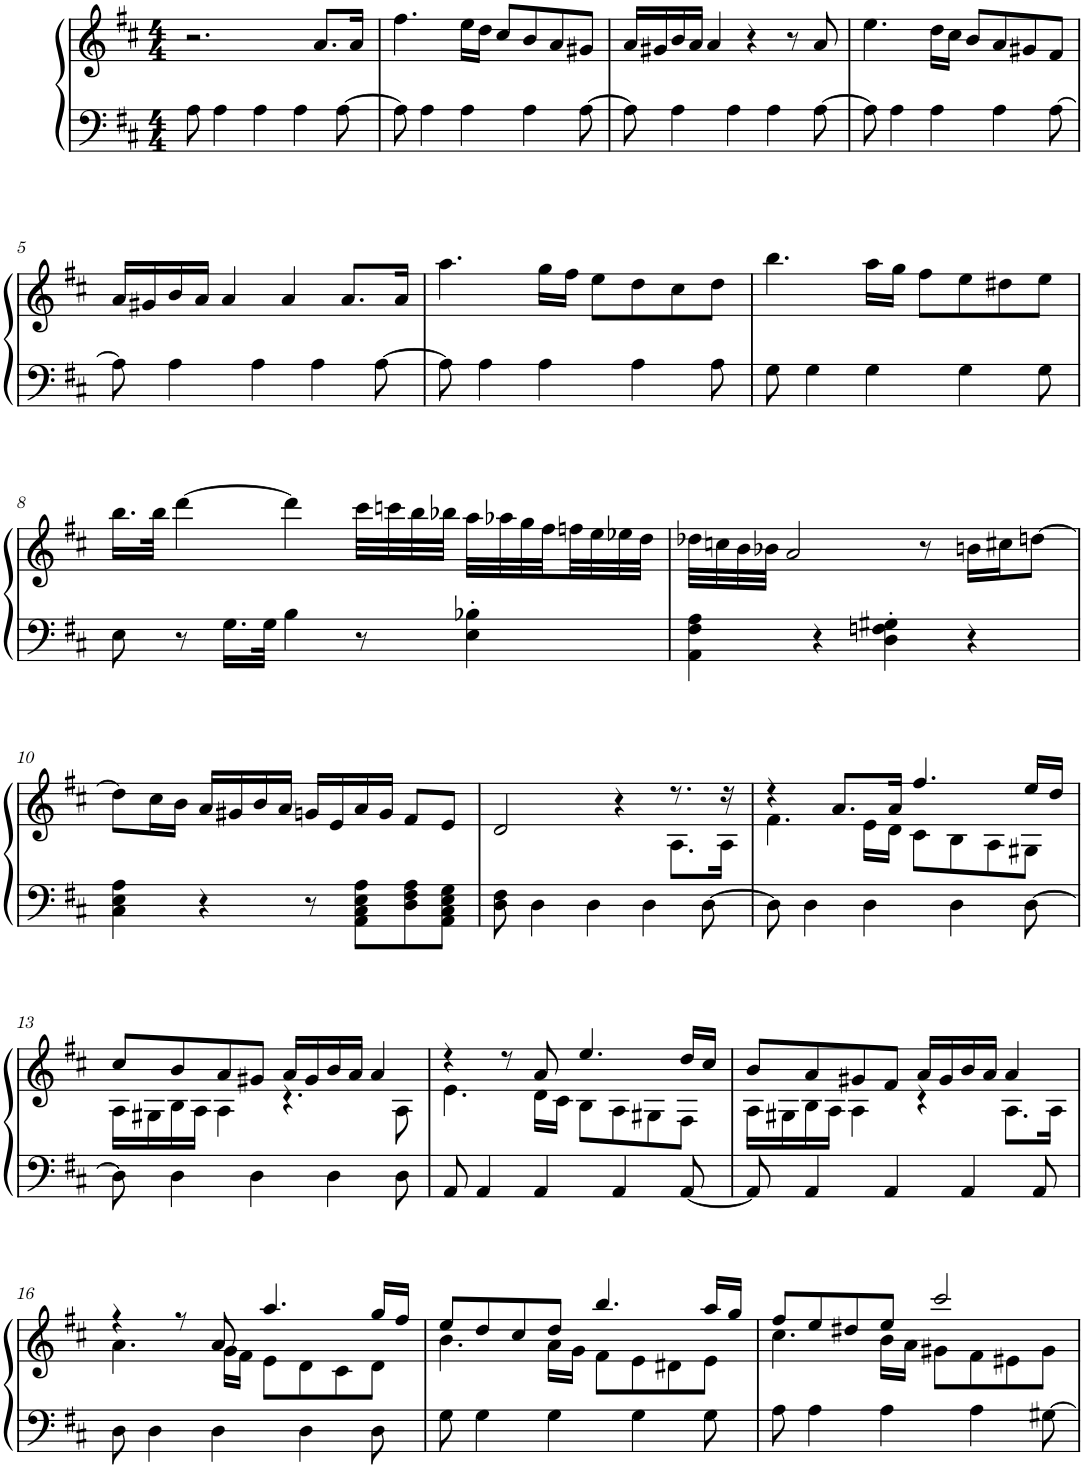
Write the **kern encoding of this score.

**kern	**kern
*part1	*part1
*staff2	*staff1
*I"Piano	*
*I'Pno.	*
*clefF4	*clefG2
*k[f#c#]	*k[f#c#]
*M4/4	*M4/4
=1	=1
8A\	2.r
4A\	.
4A\	.
4A\	.
.	8.a/L
[8A\	.
.	16a/Jk
=2	=2
8A\]	4.ff#\
4A\	.
4A\	16ee\LL
.	16dd\JJ
.	8cc#/L
4A\	8b/
.	8a/
[8A\	8g#X/J
=3	=3
8A\]	16a/LL
.	16g#X/
4A\	16b/
.	16a/JJ
.	4a/
4A\	.
.	4r
4A\	.
.	8r
[8A\	8a/
=4	=4
8A\]	4.ee\
4A\	.
4A\	16dd\LL
.	16cc#\JJ
.	8b/L
4A\	8a/
.	8g#X/
[8A\	8f#/J
!!LO:LB:g=z
=5	=5
8A\]	16a/LL
.	16g#X/
4A\	16b/
.	16a/JJ
.	4a/
4A\	.
.	4a/
4A\	.
.	8.a/L
[8A\	.
.	16a/Jk
=6	=6
8A\]	4.aa\
4A\	.
4A\	16gg\LL
.	16ff#\JJ
.	8ee\L
4A\	8dd\
.	8cc#\
8A\	8dd\J
=7	=7
8G\	4.bb\
4G\	.
4G\	16aa\LL
.	16gg\JJ
.	8ff#\L
4G\	8ee\
.	8dd#X\
8G\	8ee\J
!!LO:LB:g=z
=8	=8
8E\	16.bb\LL
.	32bb\JJk
8r	[4ddd\
16.G\LL	.
32G\JJk	.
4B\	4ddd\]
8r	32ccc#\LLL
.	32cccn\
.	32bb\
.	32bb-X\JJJ
4E\' 4B-X\'	32aa\LLL
.	32aa-X\
.	32gg\
.	32ff#\
.	32ffn\
.	32ee\
.	32ee-X\
.	32dd\JJJ
=9	=9
4AA\ 4F#\ 4A\	32dd-X\LLL
.	32ccn\
.	32b\
.	32b-X\JJJ
.	2a/
4r	.
4D\' 4Fn\' 4G#X\'	.
.	8r
4r	16bn\LL
.	16cc#X\J
.	[8ddn\J
!!LO:LB:g=z
=10	=10
4C#\ 4E\ 4A\	8dd\L]
.	16cc#\L
.	16b\JJ
4r	16a/LL
.	16g#X/
.	16b/
.	16a/JJ
8r	16gn/LL
.	16e/
8AA\ 8C#\ 8E\ 8A\L	16a/
.	16g/JJ
8D\ 8F#\ 8A\	8f#/L
8AA\ 8C#\ 8E\ 8G\J	8e/J
=11	=11
*	*^
8D\ 8F#\	2d/	2.ryy
4D\	.	.
4D\	.	.
.	4r	.
4D\	.	.
.	8.r	8.A\L
[8D\	.	.
.	16r	16A\Jk
=12	=12	=12
8D\]	4r	4.f#\
4D\	.	.
.	8.a/L	.
4D\	.	16e\LL
.	16a/Jk	16d\JJ
.	4.ff#/	8c#\L
4D\	.	8B\
.	.	8A\
[8D\	16ee/LL	8G#X\J
.	16dd/JJ	.
!!LO:LB:g=z	!!
=13	=13	=13
8D\]	8cc#/L	16A\LL
.	.	16G#X\
4D\	8b/	16B\
.	.	16A\JJ
.	8a/	4A\
4D\	8g#X/J	.
.	16a/LL	4.r
.	16g#/	.
4D\	16b/	.
.	16a/JJ	.
.	4a/	.
8D\	.	8A\
=14	=14	=14
8AA/	4r	4.e\
4AA/	.	.
.	8r	.
4AA/	8a/	16d\LL
.	.	16c#\JJ
.	4.ee/	8B\L
4AA/	.	8A\
.	.	8G#X\
[8AA/	16dd/LL	8F#\J
.	16cc#/JJ	.
=15	=15	=15
8AA/]	8b/L	16A\LL
.	.	16G#X\
4AA/	8a/	16B\
.	.	16A\JJ
.	8g#X/	4A\
4AA/	8f#/J	.
.	16a/LL	4r
.	16g#/	.
4AA/	16b/	.
.	16a/JJ	.
.	4a/	8.A\L
8AA/	.	.
.	.	16A\Jk
!!LO:LB:g=z	!!
=16	=16	=16
8D\	4r	4.a\
4D\	.	.
.	8r	.
4D\	8a/	16g\LL
.	.	16f#\JJ
.	4.aa/	8e\L
4D\	.	8d\
.	.	8c#\
8D\	16gg/LL	8d\J
.	16ff#/JJ	.
=17	=17	=17
8G\	8ee/L	4.b\
4G\	8dd/	.
.	8cc#/	.
4G\	8dd/J	16a\LL
.	.	16g\JJ
.	4.bb/	8f#\L
4G\	.	8e\
.	.	8d#X\
8G\	16aa/LL	8e\J
.	16gg/JJ	.
=18	=18	=18
8A\	8ff#/L	4.cc#\
4A\	8ee/	.
.	8dd#X/	.
4A\	8ee/J	16b\LL
.	.	16a\JJ
.	2ccc#/	8g#X\L
4A\	.	8f#\
.	.	8e#X\
[8G#X\	.	8g#\J
*	*v	*v
=	=
*-	*-
